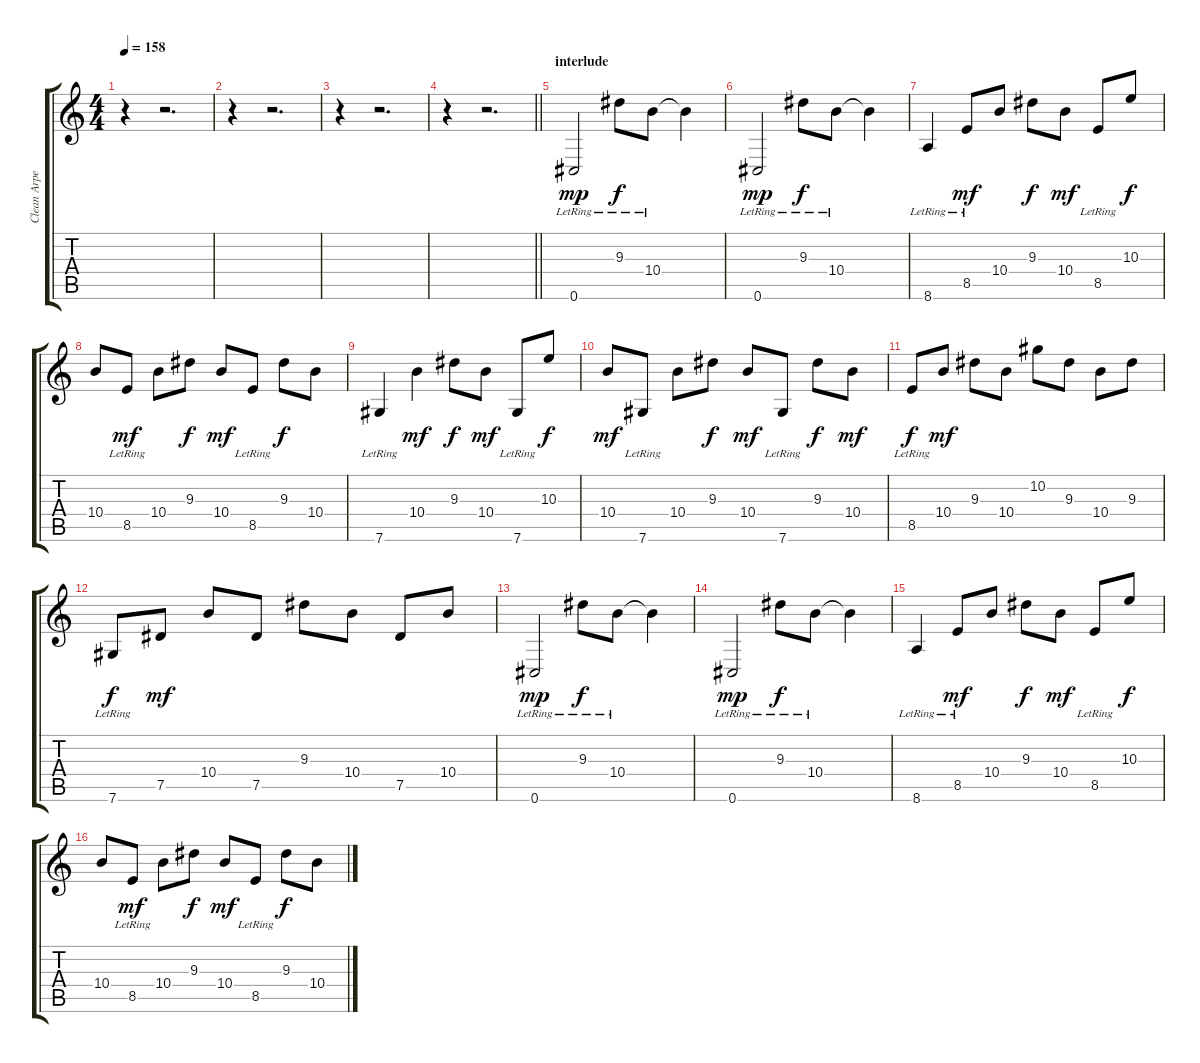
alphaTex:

\track ("Clean Arpeggiato (Interlude)" "Clean Arpe") {instrument electricguitarclean}
\staff {score tabs}
\tuning (Eb4 Bb3 Gb3 Db3 Ab2 Db2) {hide}
\ts (4 4)
\tempo 158
\clef g2
\ks c
r.4{dy mp} r.2{d} |
r.4 r.2{d} |
r.4 r.2{d} |
\barLineRight lightlight
r.4 r.2{d} |
\section ("" "interlude")
0.6{lr}.2 9.3{lr}.8{dy f} 10.4{lr}.8 10.4{t}.4 |
0.6{lr}.2{dy mp} 9.3{lr}.8{dy f} 10.4{lr}.8 10.4{t}.4 |
8.6{lr}.4 8.5{lr}.8{dy mf} 10.4.8 9.3.8{dy f} 10.4.8{dy mf} 8.5{lr}.8 10.3.8{dy f} |
10.4.8 8.5{lr}.8{dy mf} 10.4.8 9.3.8{dy f} 10.4.8{dy mf} 8.5{lr}.8 9.3.8{dy f} 10.4.8 |
7.6{lr}.4 10.4.4{dy mf} 9.3.8{dy f} 10.4.8{dy mf} 7.6{lr}.8 10.3.8{dy f} |
10.4.8{dy mf} 7.6{lr}.8 10.4.8 9.3.8{dy f} 10.4.8{dy mf} 7.6{lr}.8 9.3.8{dy f} 10.4.8{dy mf} |
8.5{lr}.8{dy f} 10.4.8{dy mf} 9.3.8 10.4.8 10.2.8 9.3.8 10.4.8 9.3.8 |
7.6{lr}.8{dy f} 7.5.8{dy mf} 10.4.8 7.5.8 9.3.8 10.4.8 7.5.8 10.4.8 |
0.6{lr}.2{dy mp} 9.3{lr}.8{dy f} 10.4{lr}.8 10.4{t}.4 |
0.6{lr}.2{dy mp} 9.3{lr}.8{dy f} 10.4{lr}.8 10.4{t}.4 |
8.6{lr}.4 8.5{lr}.8{dy mf} 10.4.8 9.3.8{dy f} 10.4.8{dy mf} 8.5{lr}.8 10.3.8{dy f} |
10.4.8 8.5{lr}.8{dy mf} 10.4.8 9.3.8{dy f} 10.4.8{dy mf} 8.5{lr}.8 9.3.8{dy f} 10.4.8
